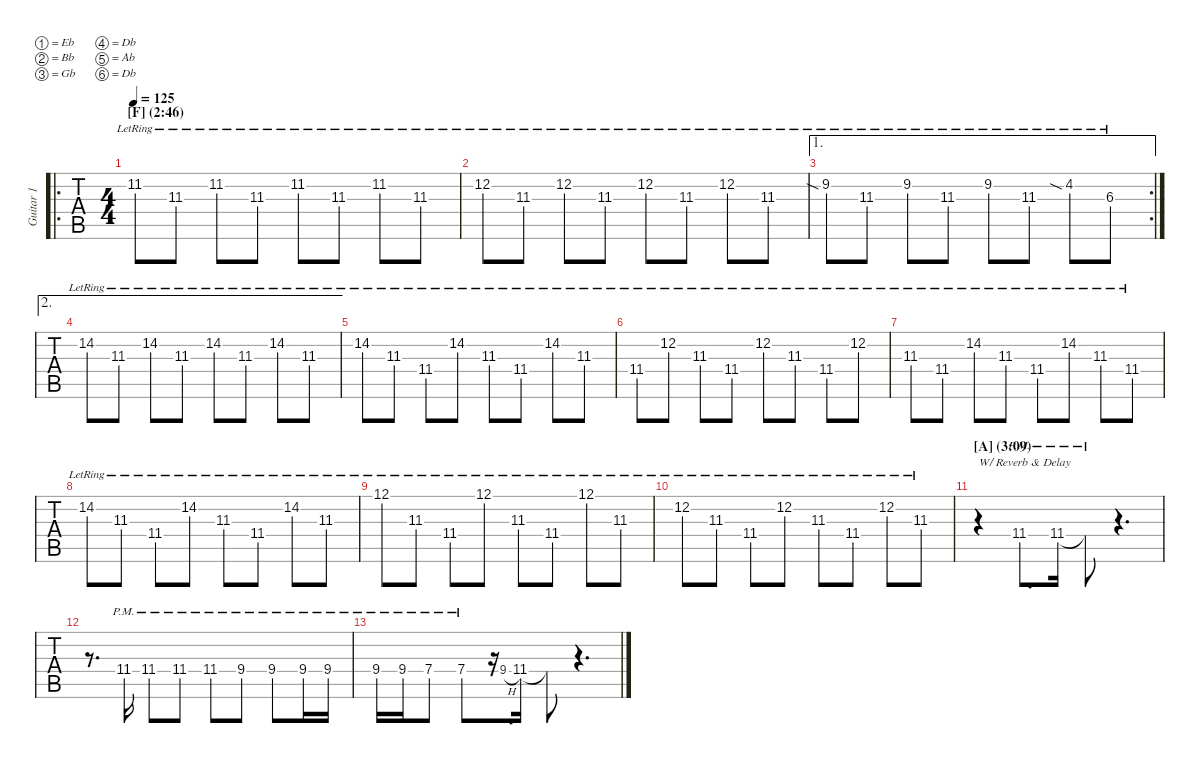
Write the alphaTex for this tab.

\defaultSystemsLayout 4
\hideDynamics
\bracketExtendMode nobrackets
\multiTrackTrackNamePolicy allsystems
\firstSystemTrackNameMode fullname
\otherSystemsTrackNameMode fullname
\otherSystemsTrackNameOrientation horizontal
\track ("Guitar 1" "Guitar 1") {instrument overdrivenguitar}
\staff {tabs}
\tuning (Eb4 Bb3 Gb3 Db3 Ab2 Db2)
\ro
\ts (4 4)
\section ("F" "(2:46)")
\scale
1.06644
\tempo 125
\accidentals auto
\clef g2
\ottava regular
\simile none
\ks aminor
11.2{lr acc #}.8{dy mf} 11.3{lr acc #}.8 11.2{lr acc #}.8 11.3{lr acc #}.8 11.2{lr acc #}.8 11.3{lr acc #}.8 11.2{lr acc #}.8 11.3{lr acc #}.8 |
\scale
0.976062 12.2{lr acc x}.8 11.3{lr acc #}.8 12.2{lr acc x}.8 11.3{lr acc #}.8 12.2{lr acc x}.8 11.3{lr acc #}.8 12.2{lr acc x}.8 11.3{lr acc #}.8 |
\ae 1
\rc 2
\scale
1.0081 9.2{sia lr acc #}.8 11.3{lr acc #}.8 9.2{lr acc #}.8 11.3{lr acc #}.8 9.2{lr acc #}.8 11.3{lr acc #}.8 4.2{sia lr acc #}.8 6.3{lr acc #}.8 |
\ae 2
\scale
0.9494 14.2{lr acc #}.8 11.3{lr acc #}.8 14.2{lr acc #}.8 11.3{lr acc #}.8 14.2{lr acc #}.8 11.3{lr acc #}.8 14.2{lr acc #}.8 11.3{lr acc #}.8 |
14.2{lr acc #}.8 11.3{lr acc #}.8 11.4{lr acc #}.8 14.2{lr acc #}.8 11.3{lr acc #}.8 11.4{lr acc #}.8 14.2{lr acc #}.8 11.3{lr acc #}.8 |
11.4{lr acc #}.8 12.2{lr acc x}.8 11.3{lr acc #}.8 11.4{lr acc #}.8 12.2{lr acc x}.8 11.3{lr acc #}.8 11.4{lr acc #}.8 12.2{lr acc x}.8 |
11.3{lr acc #}.8 11.4{lr acc #}.8 14.2{lr acc #}.8 11.3{lr acc #}.8 11.4{lr acc #}.8 14.2{lr acc #}.8 11.3{lr acc #}.8 11.4{lr acc #}.8 |
14.2{lr acc #}.8 11.3{lr acc #}.8 11.4{lr acc #}.8 14.2{lr acc #}.8 11.3{lr acc #}.8 11.4{lr acc #}.8 14.2{lr acc #}.8 11.3{lr acc #}.8 |
12.1{lr acc x}.8 11.3{lr acc #}.8 11.4{lr acc #}.8 12.1{lr acc x}.8 11.3{lr acc #}.8 11.4{lr acc #}.8 12.1{lr acc x}.8 11.3{lr acc #}.8 |
12.2{lr acc x}.8 11.3{lr acc #}.8 11.4{lr acc #}.8 12.2{lr acc x}.8 11.3{lr acc #}.8 11.4{lr acc #}.8 12.2{lr acc x}.8 11.3{lr acc #}.8 |
\section ("A" "(3:09)")
\scale
1.00755 r.4{txt "W/ Reverb & Delay"} 11.4{pm acc #}.8{d} 11.4{pm acc #}.16 11.4{pm t acc #}.8 r.4{d} |
\scale
0.998857 r.8{d} 11.4{pm acc #}.16 11.4{pm acc #}.8 11.4{pm acc #}.8 11.4{pm acc #}.8 9.4{pm acc x}.8 9.4{pm acc x}.8 9.4{pm acc x}.16 9.4{pm acc x}.16 |
\scale
0.99359 9.4{pm acc x}.16 9.4{pm acc x}.16 7.4{pm acc x}.8 7.4{pm acc x}.8 r.16 9.4{h acc x}.8{d gr onbeat} 11.4{acc #}.16 11.4{t acc #}.8 r.4{d}
